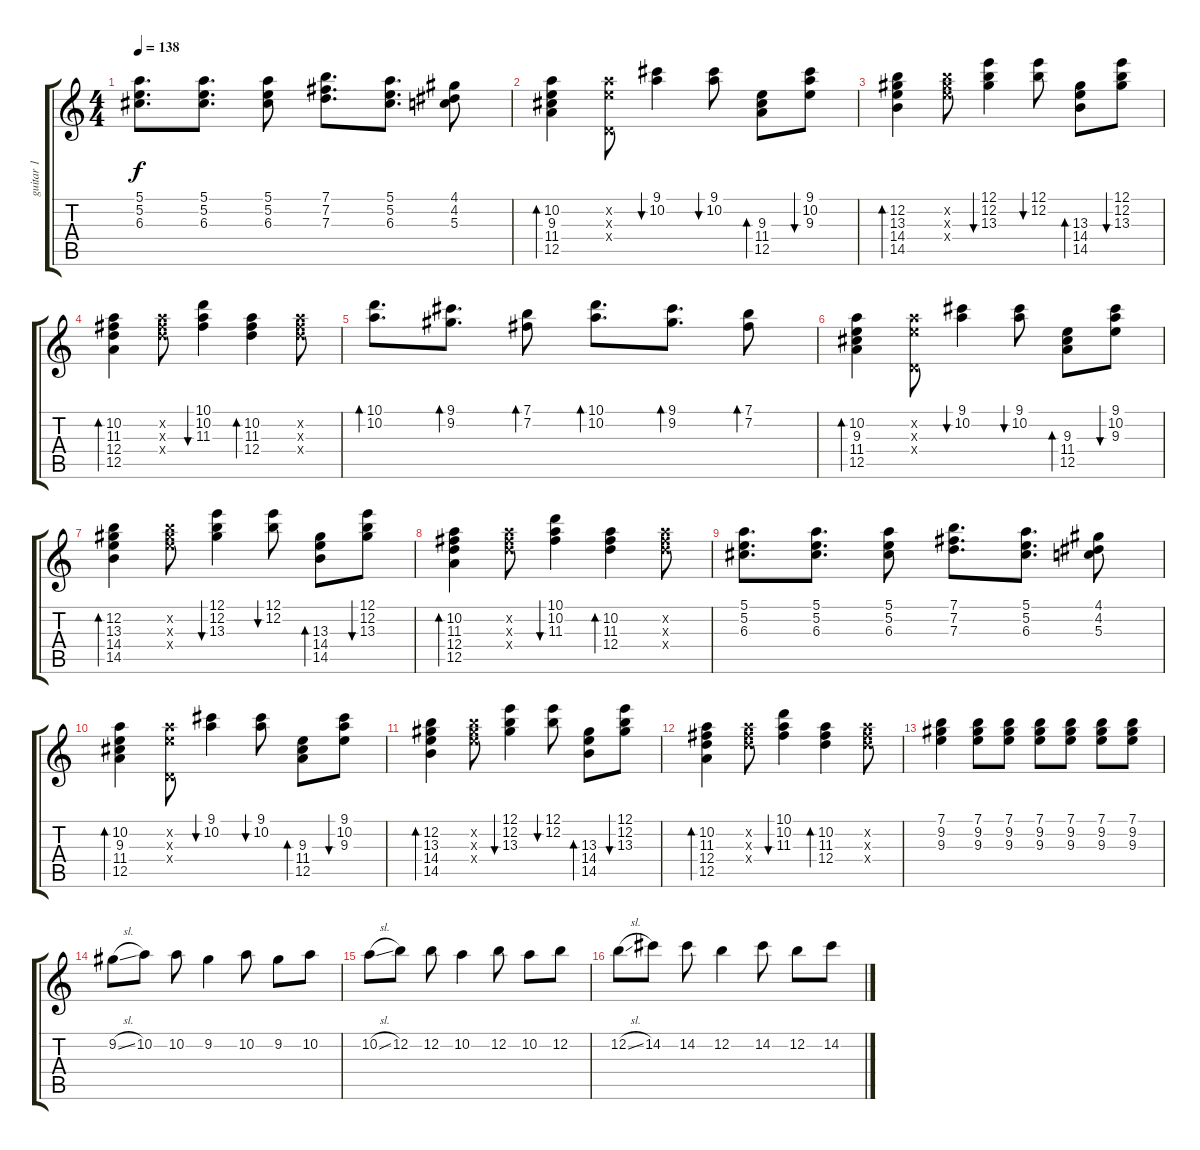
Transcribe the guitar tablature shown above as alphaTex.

\track ("guitar 1" "guitar 1") {instrument overdrivenguitar}
\staff {score tabs}
\tuning (E4 B3 G3 D3 A2 E2) {hide}
\ts (4 4)
\tempo 138
\clef g2
\ks c
(5.1 5.2 6.3).8{d dy f} (5.1 5.2 6.3).8{d} (5.1 5.2 6.3).8 (7.1 7.2 7.3).8{d} (5.1 5.2 6.3).8{d} (4.1 4.2 5.3).8 |
(10.2 9.3 11.4 12.5).4{bd 240} (10.2{x} 9.3{x} 0.4{x}).8 (9.1 10.2).4{bu 60} (9.1 10.2).8{bu 60} (9.3 11.4 12.5).8{bd 60} (9.1 10.2 9.3).8{bu 60} |
(12.2 13.3 14.4 14.5).4{bd 60} (12.2{x} 13.3{x} 14.4{x}).8 (12.1 12.2 13.3).4{bu 60} (12.1 12.2).8{bu 60} (13.3 14.4 14.5).8{bd 60} (12.1 12.2 13.3).8{bu 60} |
(10.2 11.3 12.4 12.5).4{bd 60} (10.2{x} 11.3{x} 12.4{x}).8 (10.1 10.2 11.3).4{bu 60} (10.2 11.3 12.4).4{bd 60} (10.2{x} 11.3{x} 12.4{x}).8 |
(10.1 10.2).8{d bd 60} (9.1 9.2).8{d bd 60} (7.1 7.2).8{bd 60} (10.1 10.2).8{d bd 60} (9.1 9.2).8{d bd 60} (7.1 7.2).8{bd 60} |
(10.2 9.3 11.4 12.5).4{bd 240} (10.2{x} 9.3{x} 0.4{x}).8 (9.1 10.2).4{bu 60} (9.1 10.2).8{bu 60} (9.3 11.4 12.5).8{bd 60} (9.1 10.2 9.3).8{bu 60} |
(12.2 13.3 14.4 14.5).4{bd 60} (12.2{x} 13.3{x} 14.4{x}).8 (12.1 12.2 13.3).4{bu 60} (12.1 12.2).8{bu 60} (13.3 14.4 14.5).8{bd 60} (12.1 12.2 13.3).8{bu 60} |
(10.2 11.3 12.4 12.5).4{bd 60} (10.2{x} 11.3{x} 12.4{x}).8 (10.1 10.2 11.3).4{bu 60} (10.2 11.3 12.4).4{bd 60} (10.2{x} 11.3{x} 12.4{x}).8 |
(5.1 5.2 6.3).8{d} (5.1 5.2 6.3).8{d} (5.1 5.2 6.3).8 (7.1 7.2 7.3).8{d} (5.1 5.2 6.3).8{d} (4.1 4.2 5.3).8 |
(10.2 9.3 11.4 12.5).4{bd 240} (10.2{x} 9.3{x} 0.4{x}).8 (9.1 10.2).4{bu 60} (9.1 10.2).8{bu 60} (9.3 11.4 12.5).8{bd 60} (9.1 10.2 9.3).8{bu 60} |
(12.2 13.3 14.4 14.5).4{bd 60} (12.2{x} 13.3{x} 14.4{x}).8 (12.1 12.2 13.3).4{bu 60} (12.1 12.2).8{bu 60} (13.3 14.4 14.5).8{bd 60} (12.1 12.2 13.3).8{bu 60} |
(10.2 11.3 12.4 12.5).4{bd 60} (10.2{x} 11.3{x} 12.4{x}).8 (10.1 10.2 11.3).4{bu 60} (10.2 11.3 12.4).4{bd 60} (10.2{x} 11.3{x} 12.4{x}).8 |
(7.1 9.2 9.3).4 (7.1 9.2 9.3).8 (7.1 9.2 9.3).8 (7.1 9.2 9.3).8 (7.1 9.2 9.3).8 (7.1 9.2 9.3).8 (7.1 9.2 9.3).8 |
9.2{sl}.8 10.2.8 10.2.8 9.2.4 10.2.8 9.2.8 10.2.8 |
10.2{sl}.8 12.2.8 12.2.8 10.2.4 12.2.8 10.2.8 12.2.8 |
12.2{sl}.8 14.2.8 14.2.8 12.2.4 14.2.8 12.2.8 14.2.8
